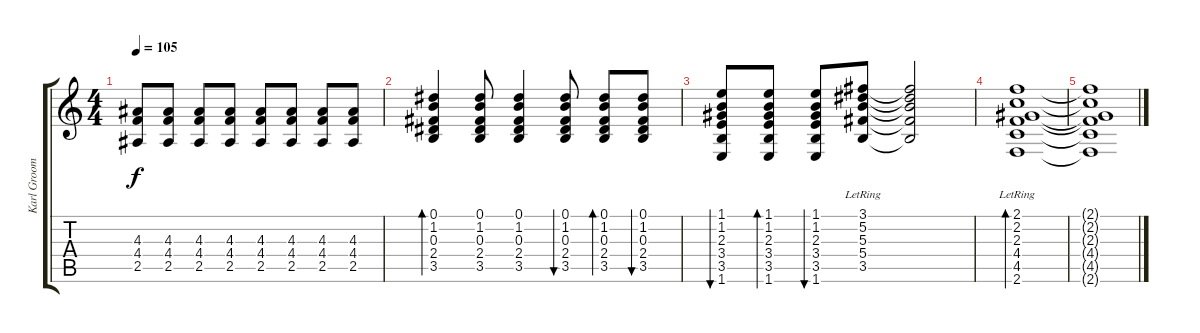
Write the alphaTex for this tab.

\track ("Karl Groom" "Karl Groom") {instrument acousticguitarsteel}
\staff {score tabs}
\tuning (Eb4 Bb3 Gb3 Db3 Ab2 Eb2) {hide}
\ts (4 4)
\tempo 105
\clef g2
\ks c
(4.3 4.4 2.5).8{dy f} (4.3 4.4 2.5).8 (4.3 4.4 2.5).8 (4.3 4.4 2.5).8 (4.3 4.4 2.5).8 (4.3 4.4 2.5).8 (4.3 4.4 2.5).8 (4.3 4.4 2.5).8 |
\section ("" "")
(0.1 1.2 0.3 2.4 3.5).4{bd 60} (0.1 1.2 0.3 2.4 3.5).8 (0.1 1.2 0.3 2.4 3.5).4 (0.1 1.2 0.3 2.4 3.5).8{bu 60} (0.1 1.2 0.3 2.4 3.5).8{bd 60} (0.1 1.2 0.3 2.4 3.5).8{bu 60} |
(1.1 1.2 2.3 3.4 3.5 1.6).8{bu 60} (1.1 1.2 2.3 3.4 3.5 1.6).8{bd 60} (1.1 1.2 2.3 3.4 3.5 1.6).8{bu 60} (3.1{lr} 5.2 5.3{lr} 5.4{lr} 3.5{lr}).8 (3.1{t} 5.2{t} 5.3{t} 5.4{t} 3.5{t}).2 |
(2.1{lr} 2.2{lr} 2.3{lr} 4.4 4.5{lr} 2.6{lr}).1{bd 120} |
(2.1{t} 2.2{t} 2.3{t} 4.4{t} 4.5{t} 2.6{t}).1
